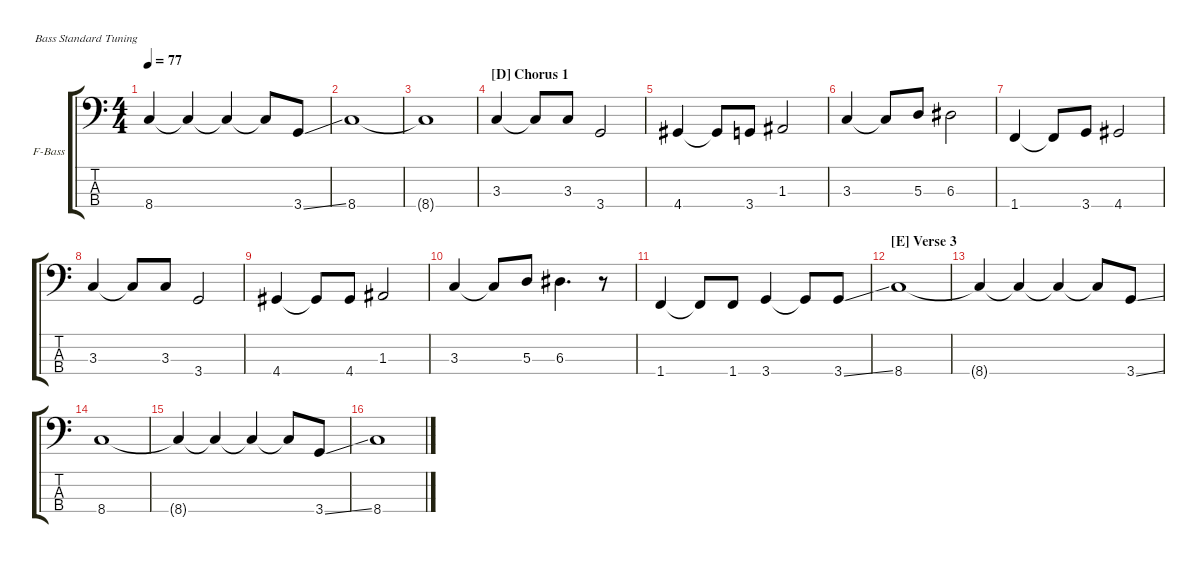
\hideDynamics
\bracketExtendMode groupsimilarinstruments
\firstSystemTrackNameOrientation horizontal
\otherSystemsTrackNameOrientation horizontal
\track ("Bass" "F-Bass") {multiBarRest instrument electricbassfinger}
\staff {score tabs}
\tuning (G2 D2 A1 E1)
\ts (4 4)
\tempo 77
\clef f4
\ks c
8.4{t}.4{dy f} 8.4{t}.4 8.4{t}.4 8.4{t}.8 3.4{ss}.8 |
8.4.1 |
8.4{t}.1 |
\section ("D" "Chorus 1")
3.3.4 3.3{t}.8 3.3.8 3.4.2 |
4.4.4 4.4{t}.8 3.4.8 1.3.2 |
3.3.4 3.3{t}.8 5.3.8 6.3.2 |
1.4.4 1.4{t}.8 3.4.8 4.4.2 |
3.3.4 3.3{t}.8 3.3.8 3.4.2 |
4.4.4 4.4{t}.8 4.4.8 1.3.2 |
3.3.4 3.3{t}.8 5.3.8 6.3.4{d} r.8 |
1.4.4 1.4{t}.8 1.4.8 3.4.4 3.4{t}.8 3.4{ss}.8 |
\section ("E" "Verse 3")
8.4.1 |
8.4{t}.4 8.4{t}.4 8.4{t}.4 8.4{t}.8 3.4{ss}.8 |
8.4.1 |
8.4{t}.4 8.4{t}.4 8.4{t}.4 8.4{t}.8 3.4{ss}.8 |
8.4.1
